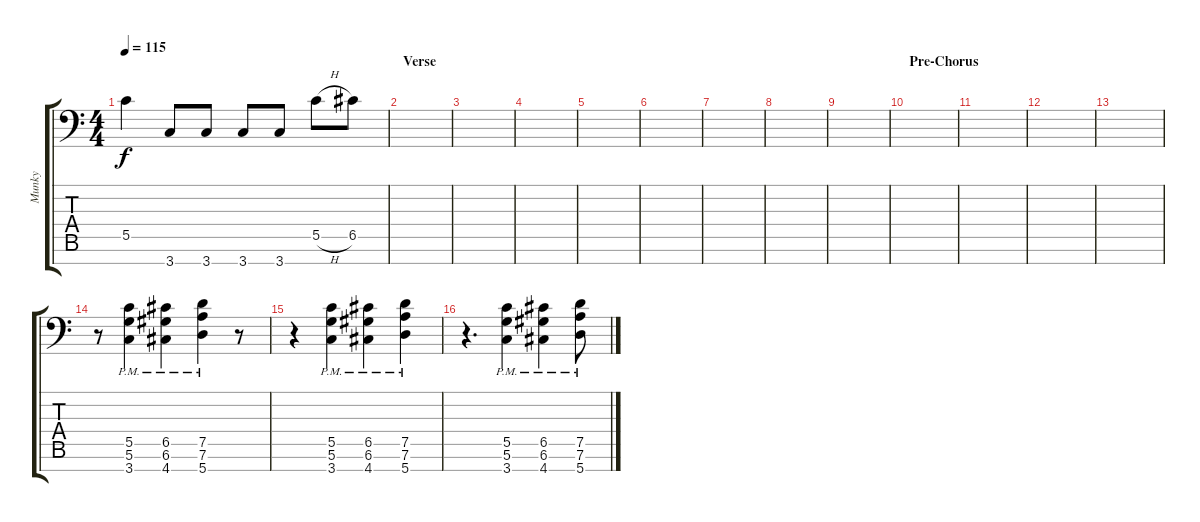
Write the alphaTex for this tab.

\track ("Munky" "Munky") {instrument distortionguitar}
\staff {score tabs}
\tuning (D4 A3 F3 C3 G2 D2 A1) {hide}
\ts (4 4)
\tempo 115
\clef f4
\ks c
5.5.4{dy f} 3.7.8 3.7.8 3.7.8 3.7.8 5.5{h}.8 6.5.8 |
\section ("" "Verse")
|
|
|
|
|
|
|
|
\section ("" "Pre-Chorus")
|
|
|
|
r.8 (5.5{pm} 5.6{pm} 3.7{pm}).4 (6.5{pm} 6.6{pm} 4.7{pm}).4 (7.5{pm} 7.6{pm} 5.7{pm}).4 r.8 |
r.4 (5.5{pm} 5.6{pm} 3.7{pm}).4 (6.5{pm} 6.6{pm} 4.7{pm}).4 (7.5{pm} 7.6{pm} 5.7{pm}).4 |
r.4{d} (5.5{pm} 5.6{pm} 3.7{pm}).4 (6.5{pm} 6.6{pm} 4.7{pm}).4 (7.5{pm} 7.6{pm} 5.7{pm}).8
